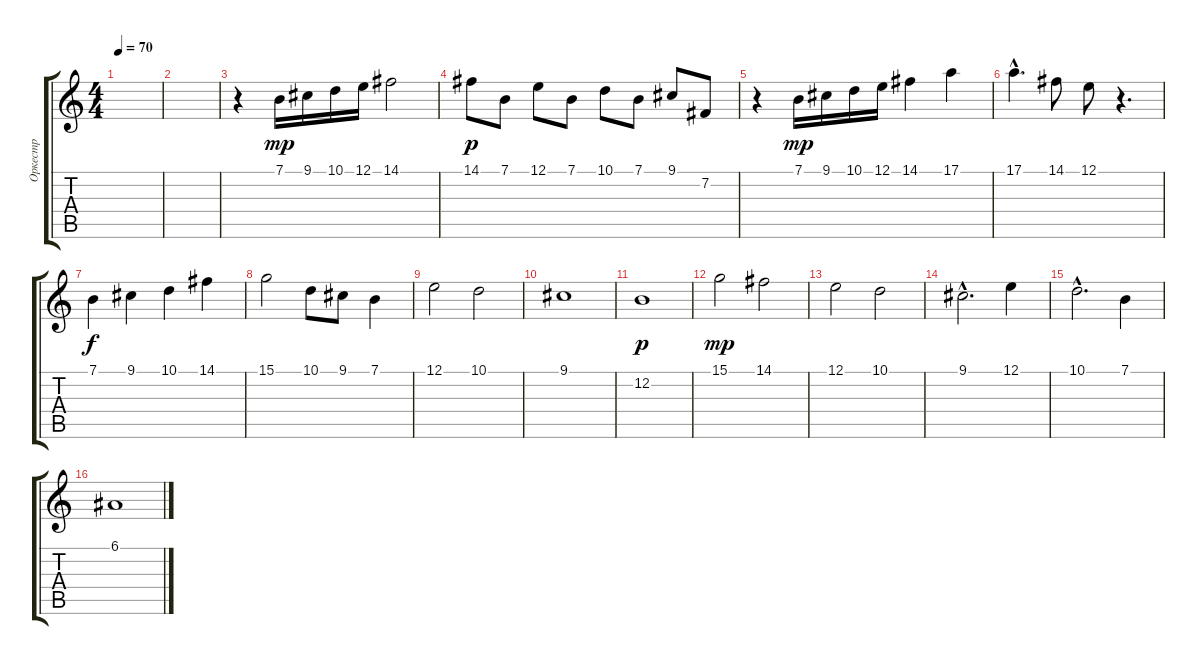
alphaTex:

\track ("Оркестр" "Оркестр") {instrument stringensemble1}
\staff {score tabs}
\tuning (E4 B3 G3 D3 A2 E2) {hide}
\ts (4 4)
\tempo 70
\clef g2
\ks c
|
|
r.4 7.1.16{dy mp} 9.1.16 10.1.16 12.1.16 14.1.2 |
14.1.8{dy p} 7.1.8 12.1.8 7.1.8 10.1.8 7.1.8 9.1.8 7.2.8 |
r.4 7.1.16{dy mp} 9.1.16 10.1.16 12.1.16 14.1.4 17.1.4 |
17.1{hac}.4{d} 14.1.8 12.1.8 r.4{d} |
7.1.4{dy f} 9.1.4 10.1.4 14.1.4 |
15.1.2 10.1.8 9.1.8 7.1.4 |
12.1.2 10.1.2 |
9.1.1 |
12.2.1{dy p} |
15.1.2{dy mp} 14.1.2 |
12.1.2 10.1.2 |
9.1{hac}.2{d} 12.1.4 |
10.1{hac}.2{d} 7.1.4 |
6.1.1
